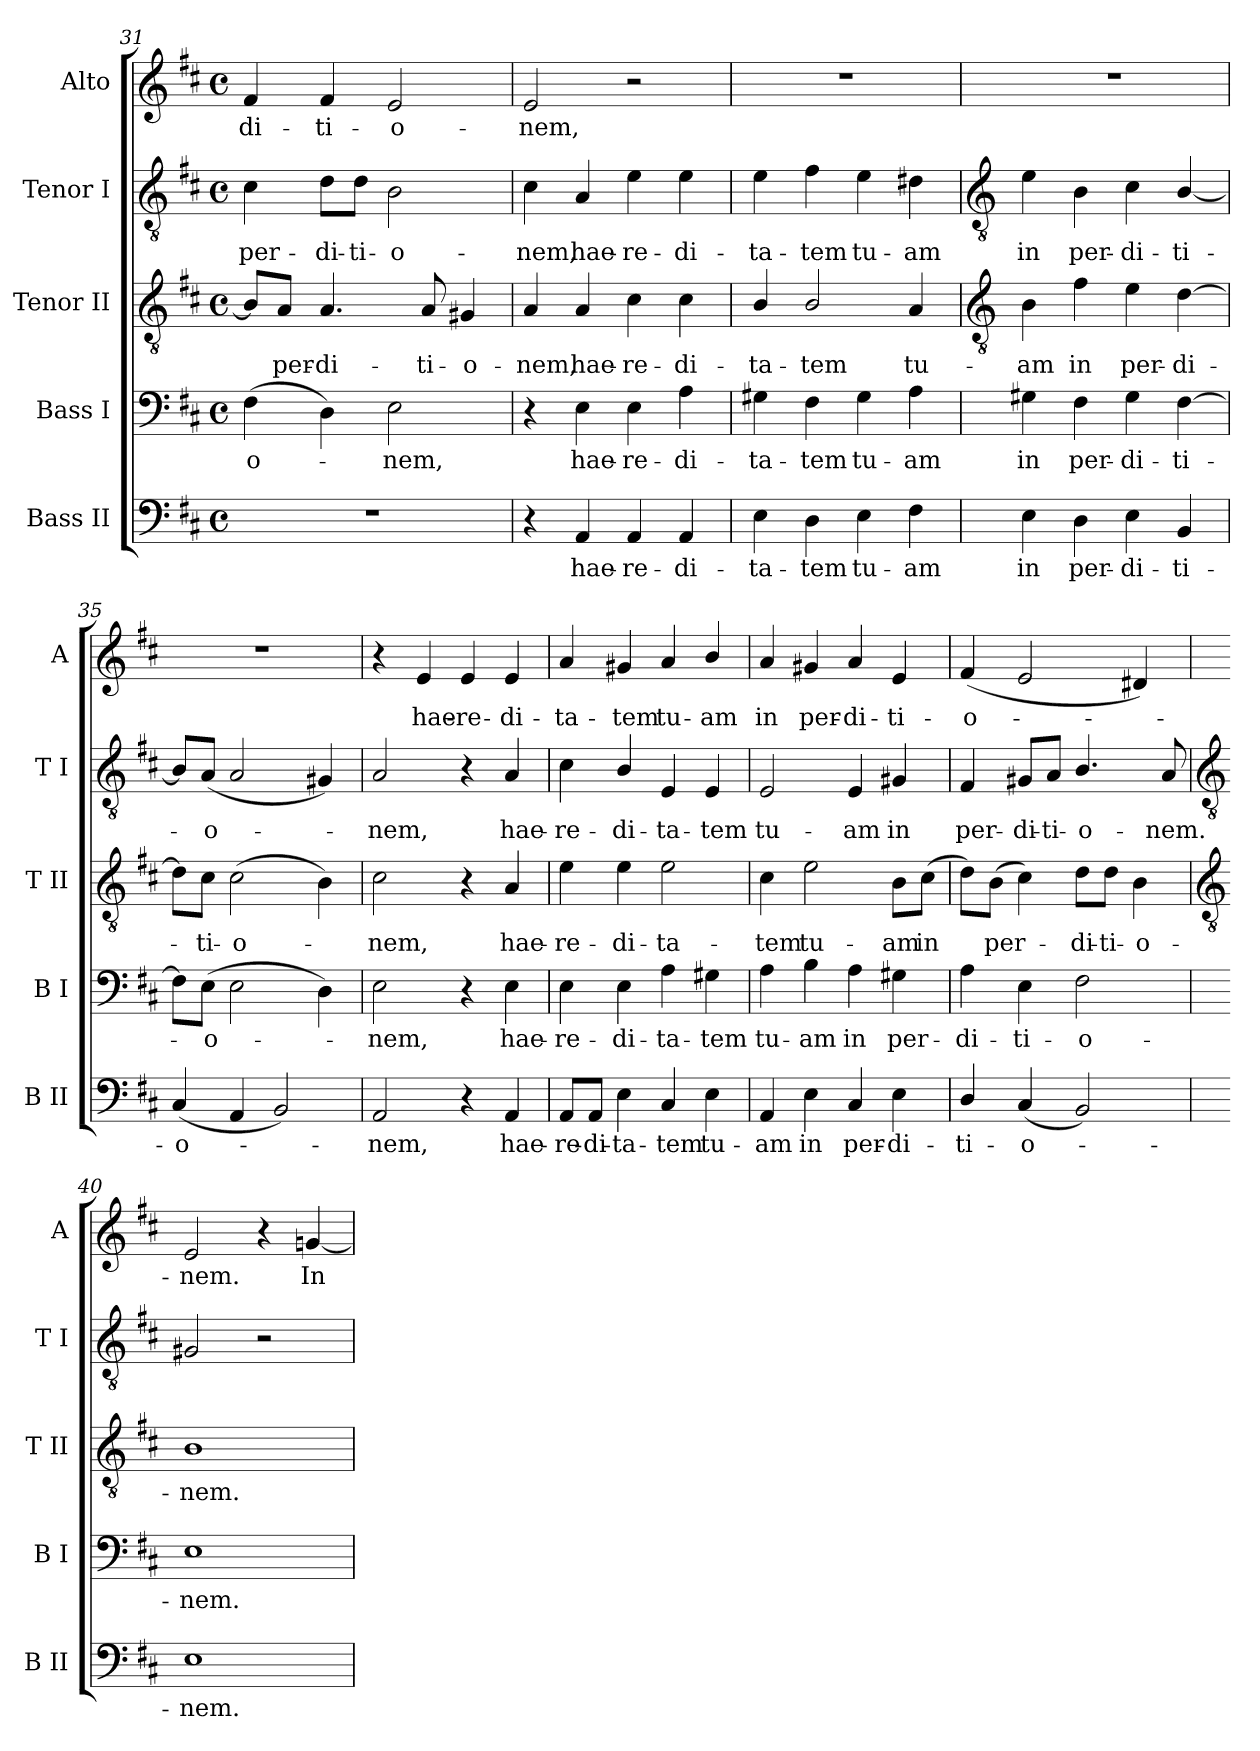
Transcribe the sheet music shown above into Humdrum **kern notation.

**kern	**text	**kern	**text	**kern	**text	**kern	**text	**kern	**text
*part5	*part5	*part4	*part4	*part3	*part3	*part2	*part2	*part1	*part1
*staff5	*staff5	*staff4	*staff4	*staff3	*staff3	*staff2	*staff2	*staff1	*staff1
*I"Bass II	*	*I"Bass I	*	*I"Tenor II	*	*I"Tenor I	*	*I"Alto	*
*I'B II	*	*I'B I	*	*I'T II	*	*I'T I	*	*I'A	*
*clefF4	*	*clefF4	*	*clefGv2	*	*clefGv2	*	*clefG2	*
*k[f#c#]	*	*k[f#c#]	*	*k[f#c#]	*	*k[f#c#]	*	*k[f#c#]	*
*D:	*	*D:	*	*D:	*	*D:	*	*D:	*
*M4/4	*	*M4/4	*	*M4/4	*	*M4/4	*	*M4/4	*
*met(c)	*	*met(c)	*	*met(c)	*	*met(c)	*	*met(c)	*
=31	=31	=31	=31	=31	=31	=31	=31	=31	=31
!	!	!	!LO:LY:b	!	!	!	!LO:LY:b	!	!LO:LY:b
1r	.	(>4F#	-o-	8B/L]	.	4c#	per-	4f#	-di-
!	!	!	!	!	!LO:LY:b	!	!	!	!
.	.	.	.	8A/J	per-	.	.	.	.
!	!	!	!	!	!LO:LY:b	!	!LO:LY:b	!	!LO:LY:b
.	.	4D)	.	4.A	-di-	8d\L	-di-	4f#	-ti-
!	!	!	!	!	!	!	!LO:LY:b	!	!
.	.	.	.	.	.	8d\J	-ti-	.	.
!	!	!	!LO:LY:b	!	!	!	!LO:LY:b	!	!LO:LY:b
.	.	2E	nem,	.	.	2B	-o-	2e	-o-
!	!	!	!	!	!LO:LY:b	!	!	!	!
.	.	.	.	8A	-ti-	.	.	.	.
!	!	!	!	!	!LO:LY:b	!	!	!	!
.	.	.	.	4G#X	-o-	.	.	.	.
=32	=32	=32	=32	=32	=32	=32	=32	=32	=32
!	!	!	!	!	!LO:LY:b	!	!LO:LY:b	!	!LO:LY:b
4r	.	4r	.	4A	-nem,	4c#	-nem,	2e	-nem,
!	!LO:LY:b	!	!LO:LY:b	!	!LO:LY:b	!	!LO:LY:b	!	!
4AA	hae-	4E	hae-	4A	hae-	4A	hae-	.	.
!	!LO:LY:b	!	!LO:LY:b	!	!LO:LY:b	!	!LO:LY:b	!	!
4AA	-re-	4E	-re-	4c#	-re-	4e	-re-	2r	.
!	!LO:LY:b	!	!LO:LY:b	!	!LO:LY:b	!	!LO:LY:b	!	!
4AA	-di-	4A	-di-	4c#	-di-	4e	-di-	.	.
=33	=33	=33	=33	=33	=33	=33	=33	=33	=33
!	!LO:LY:b	!	!LO:LY:b	!	!LO:LY:b	!	!LO:LY:b	!	!
4E	-ta-	4G#X	-ta-	4B/	-ta-	4e	-ta-	1r	.
!	!LO:LY:b	!	!LO:LY:b	!	!LO:LY:b	!	!LO:LY:b	!	!
4D	-tem	4F#	-tem	2B/	-tem	4f#	-tem	.	.
!	!LO:LY:b	!	!LO:LY:b	!	!	!	!LO:LY:b	!	!
4E	tu-	4G#	tu-	.	.	4e	tu-	.	.
!	!LO:LY:b	!	!LO:LY:b	!	!LO:LY:b	!	!LO:LY:b	!	!
4F#	-am	4A	-am	4A	tu-	4d#X	-am	.	.
!!LO:LB:g=z
=34	=34	=34	=34	=34	=34	=34	=34	=34	=34
*	*	*	*	*clefGv2	*	*clefGv2	*	*	*
!	!LO:LY:b	!	!LO:LY:b	!	!LO:LY:b	!	!LO:LY:b	!	!
4E	in	4G#X	in	4B	-am	4e	in	1r	.
!	!LO:LY:b	!	!LO:LY:b	!	!LO:LY:b	!	!LO:LY:b	!	!
4D	per-	4F#	per-	4f#	in	4B	per-	.	.
!	!LO:LY:b	!	!LO:LY:b	!	!LO:LY:b	!	!LO:LY:b	!	!
4E	-di-	4G#	-di-	4e	per-	4c#	-di-	.	.
!	!LO:LY:b	!	!LO:LY:b	!	!LO:LY:b	!	!LO:LY:b	!	!
4BB	-ti-	[4F#	-ti-	[4d	-di-	[4B/	-ti-	.	.
=35	=35	=35	=35	=35	=35	=35	=35	=35	=35
!	!LO:LY:b	!	!	!	!	!	!	!	!
(<4C#	-o-	8F#\L]	.	8d\L]	.	8B/L]	.	1r	.
!	!	!	!LO:LY:b	!	!LO:LY:b	!	!LO:LY:b	!	!
.	.	(>8E\J	o-	8c#\J	ti-	(<8A/J	o-	.	.
!	!	!	!	!	!LO:LY:b	!	!	!	!
4AA	.	2E	.	(>2c#	-o-	2A	.	.	.
2BB)	.	.	.	.	.	.	.	.	.
.	.	4D)	.	4B)	.	4G#X)	.	.	.
=36	=36	=36	=36	=36	=36	=36	=36	=36	=36
!	!LO:LY:b	!	!LO:LY:b	!	!LO:LY:b	!	!LO:LY:b	!	!
2AA	nem,	2E	nem,	2c#	nem,	2A	nem,	4r	.
!	!	!	!	!	!	!	!	!	!LO:LY:b
.	.	.	.	.	.	.	.	4e	hae-
!	!	!	!	!	!	!	!	!	!LO:LY:b
4r	.	4r	.	4r	.	4r	.	4e	-re-
!	!LO:LY:b	!	!LO:LY:b	!	!LO:LY:b	!	!LO:LY:b	!	!LO:LY:b
4AA	hae-	4E	hae-	4A	hae-	4A	hae-	4e	-di-
=37	=37	=37	=37	=37	=37	=37	=37	=37	=37
!	!LO:LY:b	!	!LO:LY:b	!	!LO:LY:b	!	!LO:LY:b	!	!LO:LY:b
8AA/L	-re-	4E	-re-	4e	-re-	4c#	-re-	4a	-ta-
!	!LO:LY:b	!	!	!	!	!	!	!	!
8AA/J	-di-	.	.	.	.	.	.	.	.
!	!LO:LY:b	!	!LO:LY:b	!	!LO:LY:b	!	!LO:LY:b	!	!LO:LY:b
4E	-ta-	4E	-di-	4e	-di-	4B/	-di-	4g#X	-tem
!	!LO:LY:b	!	!LO:LY:b	!	!LO:LY:b	!	!LO:LY:b	!	!LO:LY:b
4C#	-tem	4A	-ta-	2e	-ta-	4E	-ta-	4a	tu-
!	!LO:LY:b	!	!LO:LY:b	!	!	!	!LO:LY:b	!	!LO:LY:b
4E	tu-	4G#X	-tem	.	.	4E	-tem	4b/	-am
=38	=38	=38	=38	=38	=38	=38	=38	=38	=38
!	!LO:LY:b	!	!LO:LY:b	!	!LO:LY:b	!	!LO:LY:b	!	!LO:LY:b
4AA	-am	4A	tu-	4c#	-tem	2E	tu-	4a	in
!	!LO:LY:b	!	!LO:LY:b	!	!LO:LY:b	!	!	!	!LO:LY:b
4E	in	4B	-am	2e	tu-	.	.	4g#X	per-
!	!LO:LY:b	!	!LO:LY:b	!	!	!	!LO:LY:b	!	!LO:LY:b
4C#	per-	4A	in	.	.	4E	-am	4a	-di-
!	!LO:LY:b	!	!LO:LY:b	!	!LO:LY:b	!	!LO:LY:b	!	!LO:LY:b
4E	-di-	4G#X	per-	8B\L	-am	4G#X	in	4e	-ti-
!	!	!	!	!	!LO:LY:b	!	!	!	!
.	.	.	.	(>8c#\J	in	.	.	.	.
=39	=39	=39	=39	=39	=39	=39	=39	=39	=39
!	!LO:LY:b	!	!LO:LY:b	!	!	!	!LO:LY:b	!	!LO:LY:b
4D/	-ti-	4A	-di-	8d\L)	.	4F#	per-	(<4f#	-o-
!	!	!	!	!	!LO:LY:b	!	!	!	!
.	.	.	.	(>8B\J	per-	.	.	.	.
!	!LO:LY:b	!	!LO:LY:b	!	!	!	!LO:LY:b	!	!
(<4C#	-o-	4E	-ti-	4c#)	.	8G#X/L	-di-	2e	.
!	!	!	!	!	!	!	!LO:LY:b	!	!
.	.	.	.	.	.	8A/J	-ti-	.	.
!	!	!	!LO:LY:b	!	!LO:LY:b	!	!LO:LY:b	!	!
2BB)	.	2F#	-o-	8d\L	di-	4.B/	-o-	.	.
!	!	!	!	!	!LO:LY:b	!	!	!	!
.	.	.	.	8d\J	-ti-	.	.	.	.
!	!	!	!	!	!LO:LY:b	!	!	!	!
.	.	.	.	4B	-o-	.	.	4d#X)	.
!	!	!	!	!	!	!	!LO:LY:b	!	!
.	.	.	.	.	.	8A	-nem.	.	.
!!LO:LB:g=z
=40	=40	=40	=40	=40	=40	=40	=40	=40	=40
*	*	*	*	*clefGv2	*	*clefGv2	*	*	*
!	!LO:LY:b	!	!LO:LY:b	!	!LO:LY:b	!	!	!	!LO:LY:b
1E	nem.	1E	-nem.	1B	-nem.	2G#X	.	2e	nem.
.	.	.	.	.	.	2r	.	4r	.
!	!	!	!	!	!	!	!	!	!LO:LY:b
.	.	.	.	.	.	.	.	[4gn	In-
=	=	=	=	=	=	=	=	=	=
*-	*-	*-	*-	*-	*-	*-	*-	*-	*-
